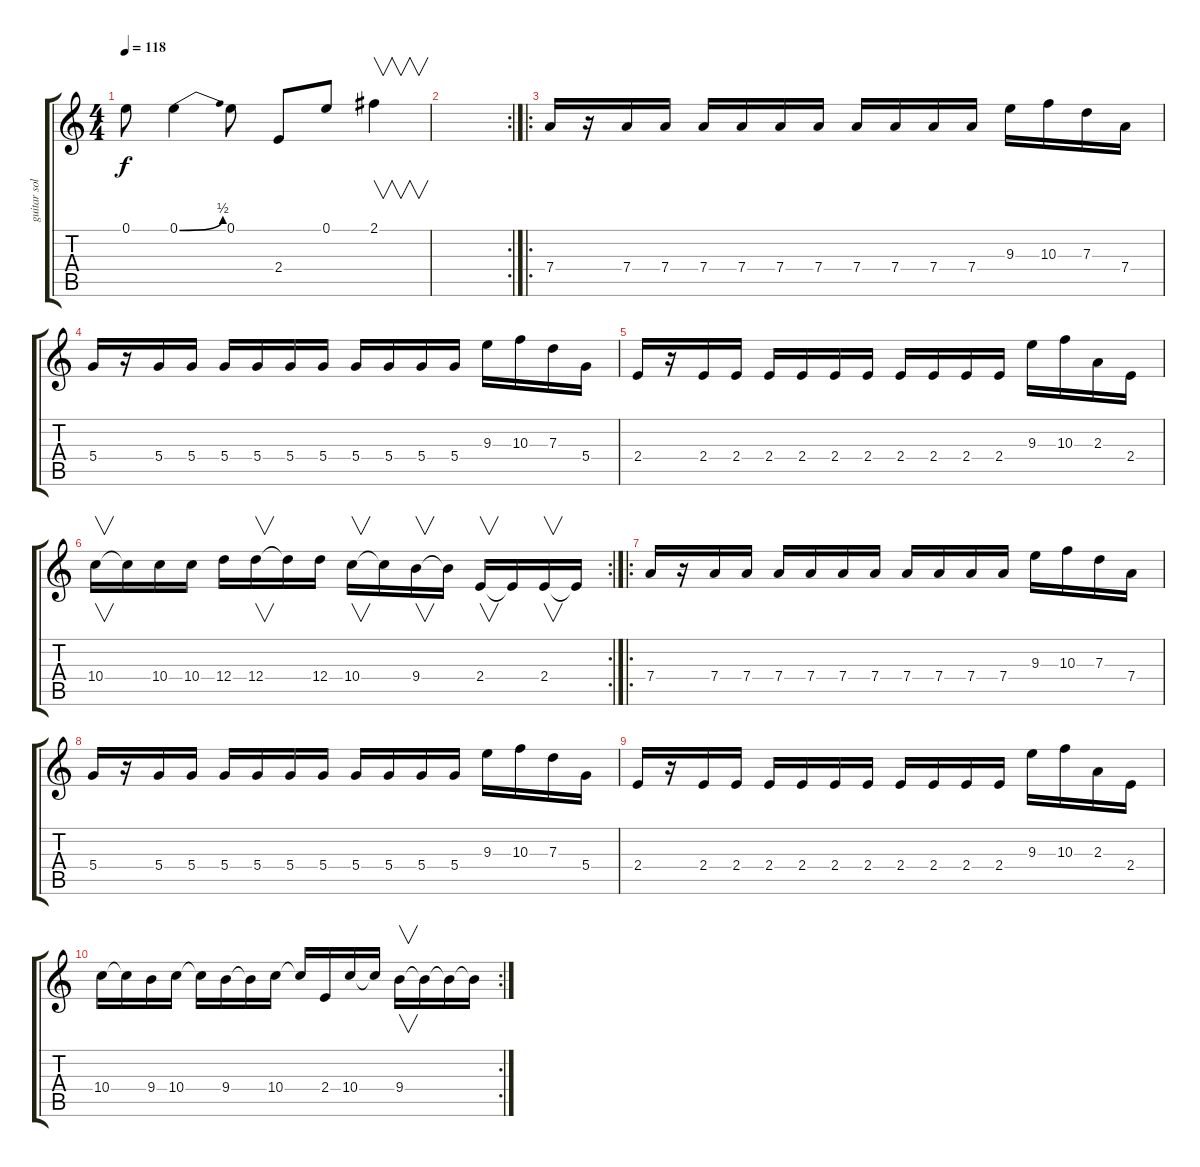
\track ("guitar solo" "guitar sol") {instrument overdrivenguitar}
\staff {score tabs}
\tuning (E4 B3 G3 D3 A2 E2) {hide}
\ts (4 4)
\tempo 118
\clef g2
\ks c
0.1.8{dy f} 0.1{be (bend 0 0 60 2)}.4 0.1.8 2.4.8 0.1.8 2.1.4{v} |
\rc 2
|
\ro
7.4.16{volume 16 balance 0} r.16 7.4.16 7.4.16 7.4.16 7.4.16 7.4.16 7.4.16 7.4.16 7.4.16 7.4.16 7.4.16 9.3.16 10.3.16 7.3.16 7.4.16 |
5.4.16 r.16 5.4.16 5.4.16 5.4.16 5.4.16 5.4.16 5.4.16 5.4.16 5.4.16 5.4.16 5.4.16 9.3.16 10.3.16 7.3.16 5.4.16 |
2.4.16 r.16 2.4.16 2.4.16 2.4.16 2.4.16 2.4.16 2.4.16 2.4.16 2.4.16 2.4.16 2.4.16 9.3.16 10.3.16 2.3.16 2.4.16 |
\rc 2
10.4.16{v} 10.4{t}.16 10.4.16 10.4.16 12.4.16 12.4.16{v} 12.4{t}.16 12.4.16 10.4.16{v} 10.4{t}.16 9.4.16{v} 9.4{t}.16 2.4.16{v} 2.4{t}.16 2.4.16{v} 2.4{t}.16 |
\ro
7.4.16 r.16 7.4.16 7.4.16 7.4.16 7.4.16 7.4.16 7.4.16 7.4.16 7.4.16 7.4.16 7.4.16 9.3.16 10.3.16 7.3.16 7.4.16 |
5.4.16 r.16 5.4.16 5.4.16 5.4.16 5.4.16 5.4.16 5.4.16 5.4.16 5.4.16 5.4.16 5.4.16 9.3.16 10.3.16 7.3.16 5.4.16 |
2.4.16 r.16 2.4.16 2.4.16 2.4.16 2.4.16 2.4.16 2.4.16 2.4.16 2.4.16 2.4.16 2.4.16 9.3.16 10.3.16 2.3.16 2.4.16 |
\rc 2
10.4.16 10.4{t}.16 9.4.16 10.4.16 10.4{t}.16 9.4.16 9.4{t}.16 10.4.16 10.4{t}.16 2.4.16 10.4.16 10.4{t}.16 9.4.16{v} 9.4{t}.16 9.4{t}.16 9.4{t}.16
